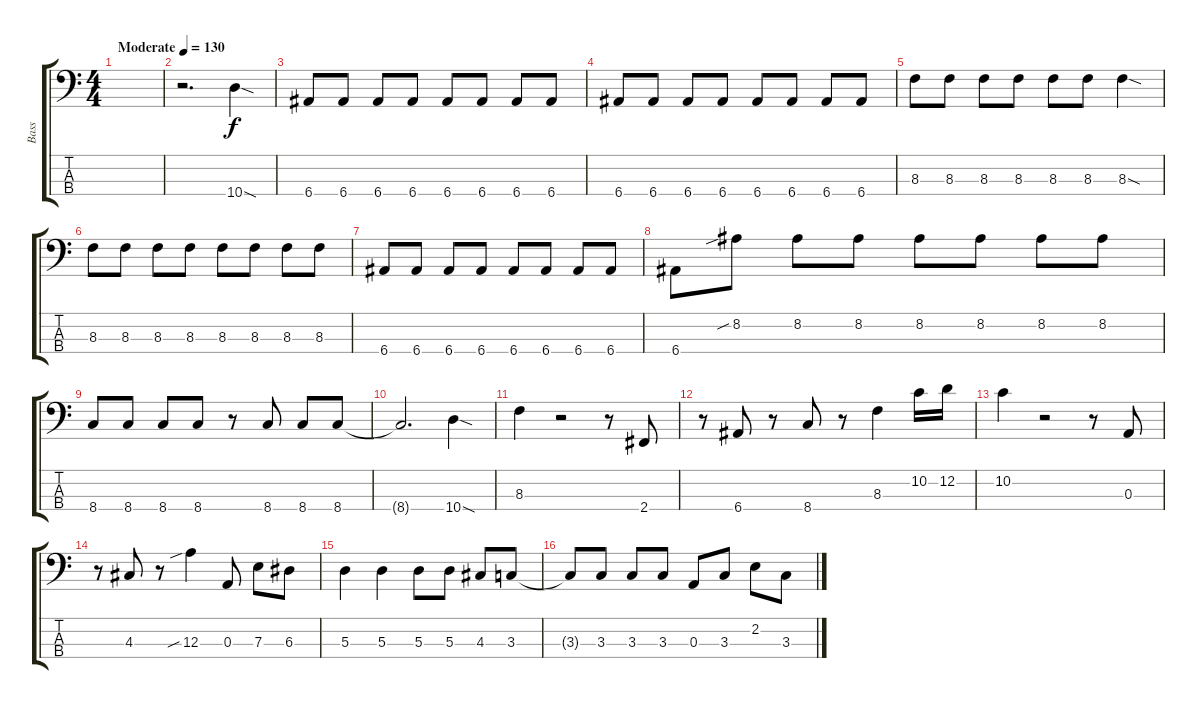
\track ("Bass" "Bass") {instrument electricbassfinger}
\staff {score tabs}
\tuning (G2 D2 A1 E1) {hide}
\ts (4 4)
\tempo (130 "Moderate")
\clef f4
\ks c
|
r.2{d} 10.4{sod}.4 |
6.4.8 6.4.8 6.4.8 6.4.8 6.4.8 6.4.8 6.4.8 6.4.8 |
6.4.8 6.4.8 6.4.8 6.4.8 6.4.8 6.4.8 6.4.8 6.4.8 |
8.3.8 8.3.8 8.3.8 8.3.8 8.3.8 8.3.8 8.3{sod}.4 |
8.3.8 8.3.8 8.3.8 8.3.8 8.3.8 8.3.8 8.3.8 8.3.8 |
6.4.8 6.4.8 6.4.8 6.4.8 6.4.8 6.4.8 6.4.8 6.4.8 |
6.4.8 8.2{sib}.8 8.2.8 8.2.8 8.2.8 8.2.8 8.2.8 8.2.8 |
8.4.8 8.4.8 8.4.8 8.4.8 r.8 8.4.8 8.4.8 8.4.8 |
8.4{t}.2{d} 10.4{sod}.4 |
8.3.4 r.2 r.8 2.4.8 |
r.8 6.4.8 r.8 8.4.8 r.8 8.3.4 10.2.16 12.2.16 |
10.2.4 r.2 r.8 0.3.8 |
r.8 4.3.8 r.8 12.3{sib}.4 0.3.8 7.3.8 6.3.8 |
5.3.4 5.3.4 5.3.8 5.3.8 4.3.8 3.3.8 |
3.3{t}.8 3.3.8 3.3.8 3.3.8 0.3.8 3.3.8 2.2.8 3.3.8
